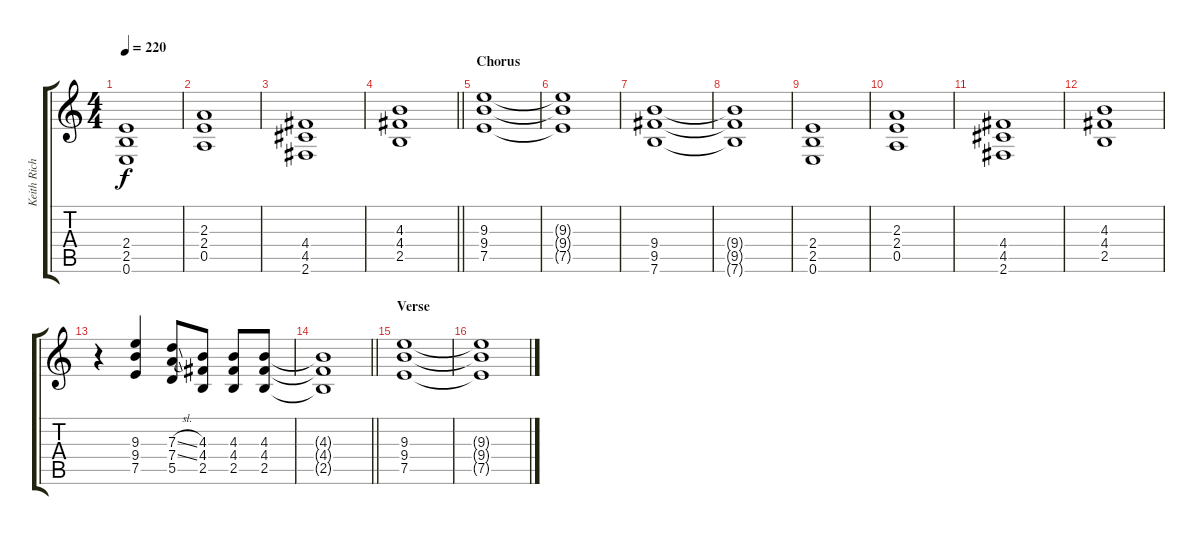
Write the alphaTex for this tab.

\track ("Keith Richards" "Keith Rich") {instrument overdrivenguitar}
\staff {score tabs}
\tuning (E4 B3 G3 D3 A2 E2) {hide}
\ts (4 4)
\tempo 220
\clef g2
\ks c
(2.4 2.5 0.6).1{dy f} |
(2.3 2.4 0.5).1 |
(4.4 4.5 2.6).1 |
\barLineRight lightlight
(4.3 4.4 2.5).1 |
\section ("" "Chorus")
(9.3 9.4 7.5).1 |
(9.3{t} 9.4{t} 7.5{t}).1 |
(9.4 9.5 7.6).1 |
(9.4{t} 9.5{t} 7.6{t}).1 |
(2.4 2.5 0.6).1 |
(2.3 2.4 0.5).1 |
(4.4 4.5 2.6).1 |
(4.3 4.4 2.5).1 |
r.4 (9.3 9.4 7.5).4 (7.3{sl} 7.4{sl} 5.5).8 (4.3 4.4 2.5).8 (4.3 4.4 2.5).8 (4.3 4.4 2.5).8 |
\barLineRight lightlight
(4.3{t} 4.4{t} 2.5{t}).1 |
\section ("" "Verse")
(9.3 9.4 7.5).1 |
(9.3{t} 9.4{t} 7.5{t}).1
